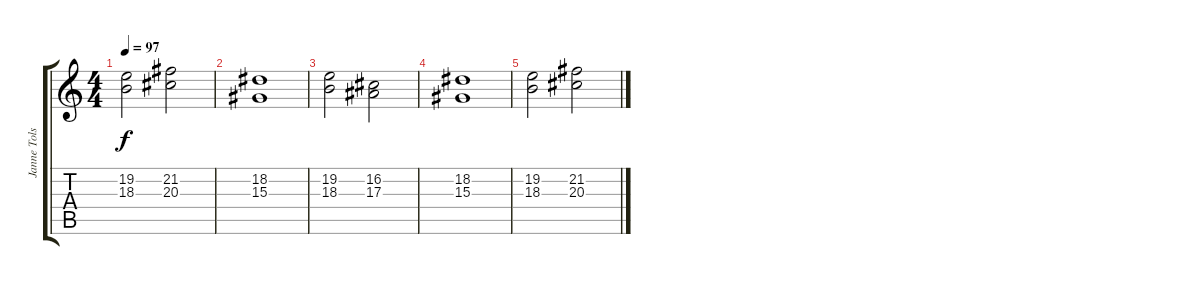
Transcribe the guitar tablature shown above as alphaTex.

\track ("Janne Tolsa - Keyboard" "Janne Tols") {instrument stringensemble1}
\staff {score tabs}
\tuning (D4 A3 F3 C3 G2 C2) {hide}
\ts (4 4)
\tempo 97
\clef g2
\ks c
(19.2 18.3).2{dy f} (21.2 20.3).2 |
(18.2 15.3).1 |
(19.2 18.3).2 (16.2 17.3).2 |
(18.2 15.3).1 |
(19.2 18.3).2 (21.2 20.3).2
